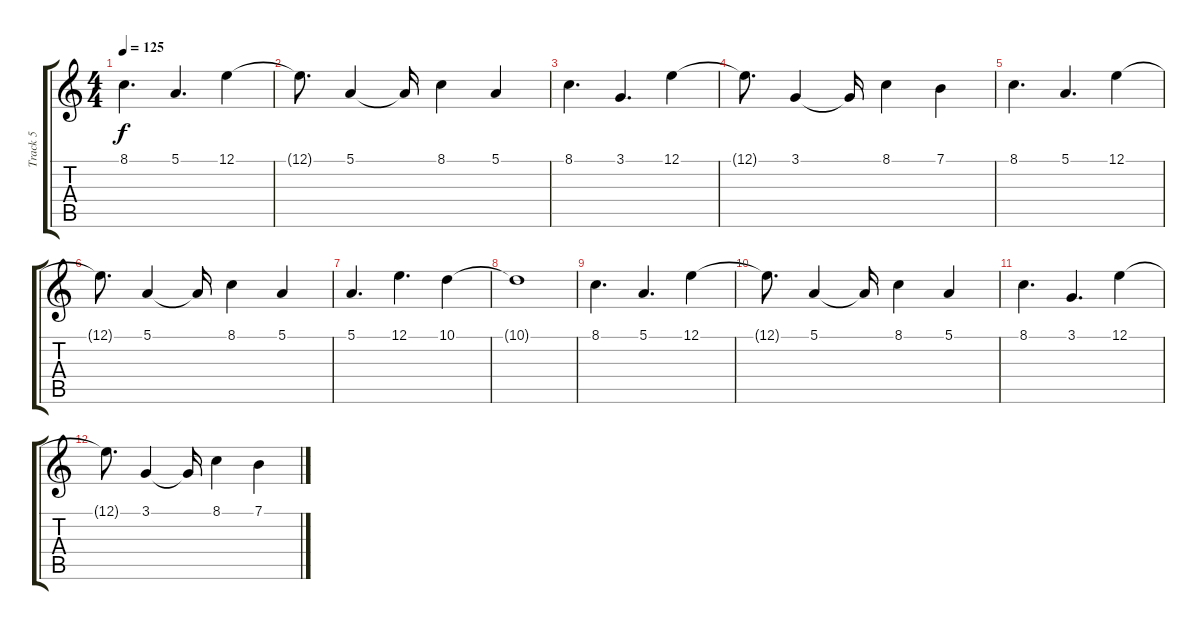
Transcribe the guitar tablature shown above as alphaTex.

\track ("Track 5" "Track 5") {instrument pad4choir}
\staff {score tabs}
\tuning (E4 B3 G3 D3 A2 E2) {hide}
\ts (4 4)
\tempo 125
\clef g2
\ks c
8.1.4{d dy f} 5.1.4{d} 12.1.4 |
12.1{t}.8{d} 5.1.4 5.1{t}.16 8.1.4 5.1.4 |
8.1.4{d} 3.1.4{d} 12.1.4 |
12.1{t}.8{d} 3.1.4 3.1{t}.16 8.1.4 7.1.4 |
8.1.4{d} 5.1.4{d} 12.1.4 |
12.1{t}.8{d} 5.1.4 5.1{t}.16 8.1.4 5.1.4 |
5.1.4{d} 12.1.4{d} 10.1.4 |
10.1{t}.1 |
8.1.4{d} 5.1.4{d} 12.1.4 |
12.1{t}.8{d} 5.1.4 5.1{t}.16 8.1.4 5.1.4 |
8.1.4{d} 3.1.4{d} 12.1.4 |
12.1{t}.8{d} 3.1.4 3.1{t}.16 8.1.4 7.1.4
